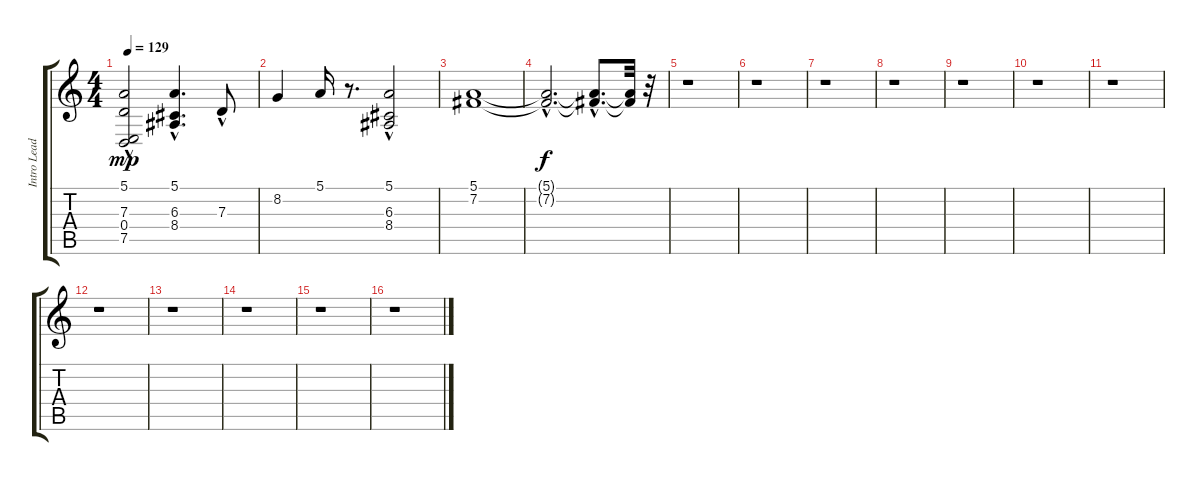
\track ("Intro Lead" "Intro Lead") {instrument fx4atmosphere}
\staff {score tabs}
\tuning (E4 B3 G3 D3 A2 E2) {hide}
\ts (4 4)
\tempo 129
\clef g2
\ks c
(5.1{hac} 7.3{hac} 0.4 7.5{hac}).2{dy mp} (5.1{hac} 6.3{hac} 8.4).4{d} 7.3{hac}.8 |
8.2.4 5.1.16 r.8{d} (5.1 6.3{hac} 8.4).2 |
(5.1 7.2).1 |
(5.1{hac t} 7.2{hac t}).2{d dy f} (5.1{hac t} 7.2{hac t}).8{d} (5.1{t} 7.2{t}).32 r.32 |
r.1 |
r.1 |
r.1 |
r.1 |
r.1 |
r.1 |
r.1 |
r.1 |
r.1 |
r.1 |
r.1 |
r.1
